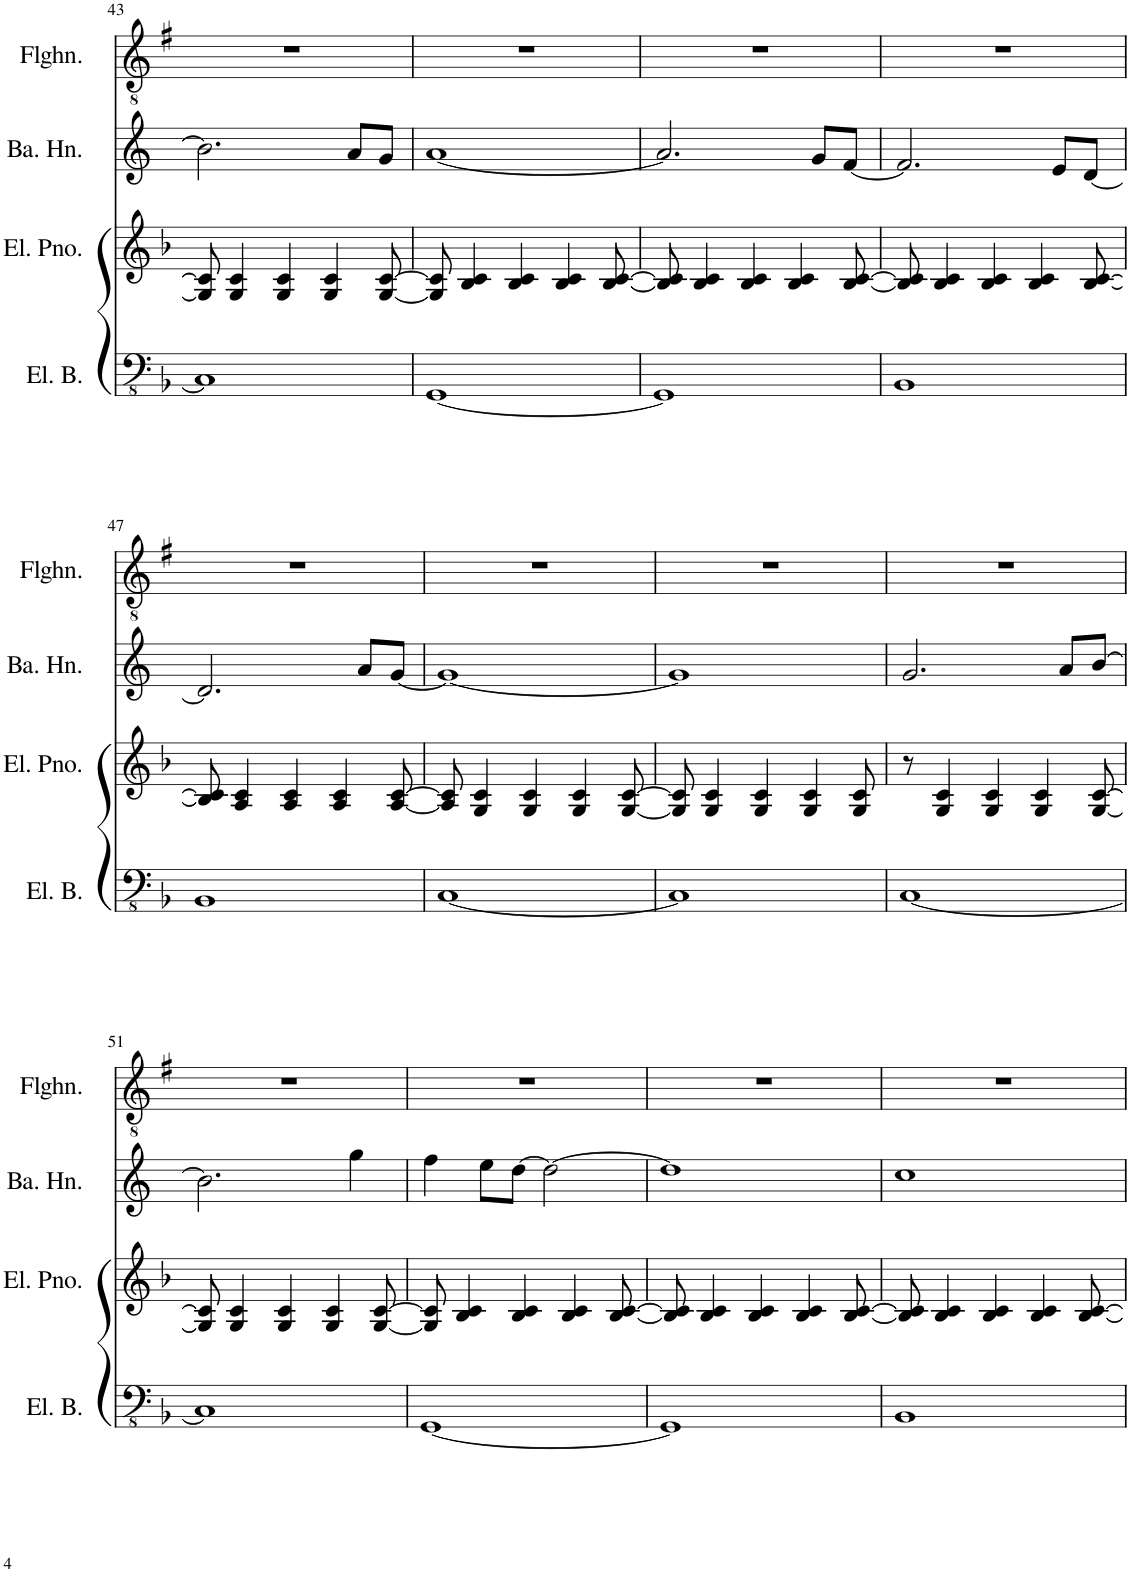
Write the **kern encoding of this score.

**kern	**kern	**kern	**kern
*part4	*part3	*part2	*part1
*staff4	*staff3	*staff2	*staff1
*I"Electric Bass	*I"Electric Piano	*I"Basset Horn	*I"Flugelhorn
*I'El. B.	*I'El. Pno.	*I'Ba. Hn.	*I'Flghn.
!!LO:PB:g=z
*clefFv4	*clefG2	*clefG2	*clefGv2
*	*	*Trd4c7	*Trd1c2
*k[b-]	*k[b-]	*k[]	*k[f#]
*M4/4	*M4/4	*M4/4	*M4/4
=43	=43	=43	=43
1CC]	8G/] 8c/]	2.b\]	1r
.	4G/ 4c/	.	.
.	4G/ 4c/	.	.
.	4G/ 4c/	.	.
.	.	8a/L	.
.	[8G/ [8c/	8g/J	.
=44	=44	=44	=44
[1GGG	8G/] 8c/]	[1a	1r
.	4B-/ 4c/	.	.
.	4B-/ 4c/	.	.
.	4B-/ 4c/	.	.
.	[8B-/ [8c/	.	.
=45	=45	=45	=45
1GGG]	8B-/] 8c/]	2.a/]	1r
.	4B-/ 4c/	.	.
.	4B-/ 4c/	.	.
.	4B-/ 4c/	.	.
.	.	8g/L	.
.	[8B-/ [8c/	[8f/J	.
=46	=46	=46	=46
1BBB-	8B-/] 8c/]	2.f/]	1r
.	4B-/ 4c/	.	.
.	4B-/ 4c/	.	.
.	4B-/ 4c/	.	.
.	.	8e/L	.
.	[8B-/ [8c/	[8d/J	.
!!LO:LB:g=z
=47	=47	=47	=47
1BBB-	8B-/] 8c/]	2.d/]	1r
.	4A/ 4c/	.	.
.	4A/ 4c/	.	.
.	4A/ 4c/	.	.
.	.	8a/L	.
.	[8A/ [8c/	[8g/J	.
=48	=48	=48	=48
[1CC	8A/] 8c/]	1g_	1r
.	4G/ 4c/	.	.
.	4G/ 4c/	.	.
.	4G/ 4c/	.	.
.	[8G/ [8c/	.	.
=49	=49	=49	=49
1CC]	8G/] 8c/]	1g]	1r
.	4G/ 4c/	.	.
.	4G/ 4c/	.	.
.	4G/ 4c/	.	.
.	8G/ 8c/	.	.
=50	=50	=50	=50
[1CC	8r	2.g/	1r
.	4G/ 4c/	.	.
.	4G/ 4c/	.	.
.	4G/ 4c/	.	.
.	.	8a/L	.
.	[8G/ [8c/	[8b/J	.
!!LO:LB:g=z
=51	=51	=51	=51
1CC]	8G/] 8c/]	2.b\]	1r
.	4G/ 4c/	.	.
.	4G/ 4c/	.	.
.	4G/ 4c/	.	.
.	.	4gg\	.
.	[8G/ [8c/	.	.
=52	=52	=52	=52
[1GGG	8G/] 8c/]	4ff\	1r
.	4B-/ 4c/	.	.
.	.	8ee\L	.
.	4B-/ 4c/	[8dd\J	.
.	.	2dd\_	.
.	4B-/ 4c/	.	.
.	[8B-/ [8c/	.	.
=53	=53	=53	=53
1GGG]	8B-/] 8c/]	1dd]	1r
.	4B-/ 4c/	.	.
.	4B-/ 4c/	.	.
.	4B-/ 4c/	.	.
.	[8B-/ [8c/	.	.
=54	=54	=54	=54
1BBB-	8B-/] 8c/]	1cc	1r
.	4B-/ 4c/	.	.
.	4B-/ 4c/	.	.
.	4B-/ 4c/	.	.
.	[8B-/ [8c/	.	.
=	=	=	=
*-	*-	*-	*-
